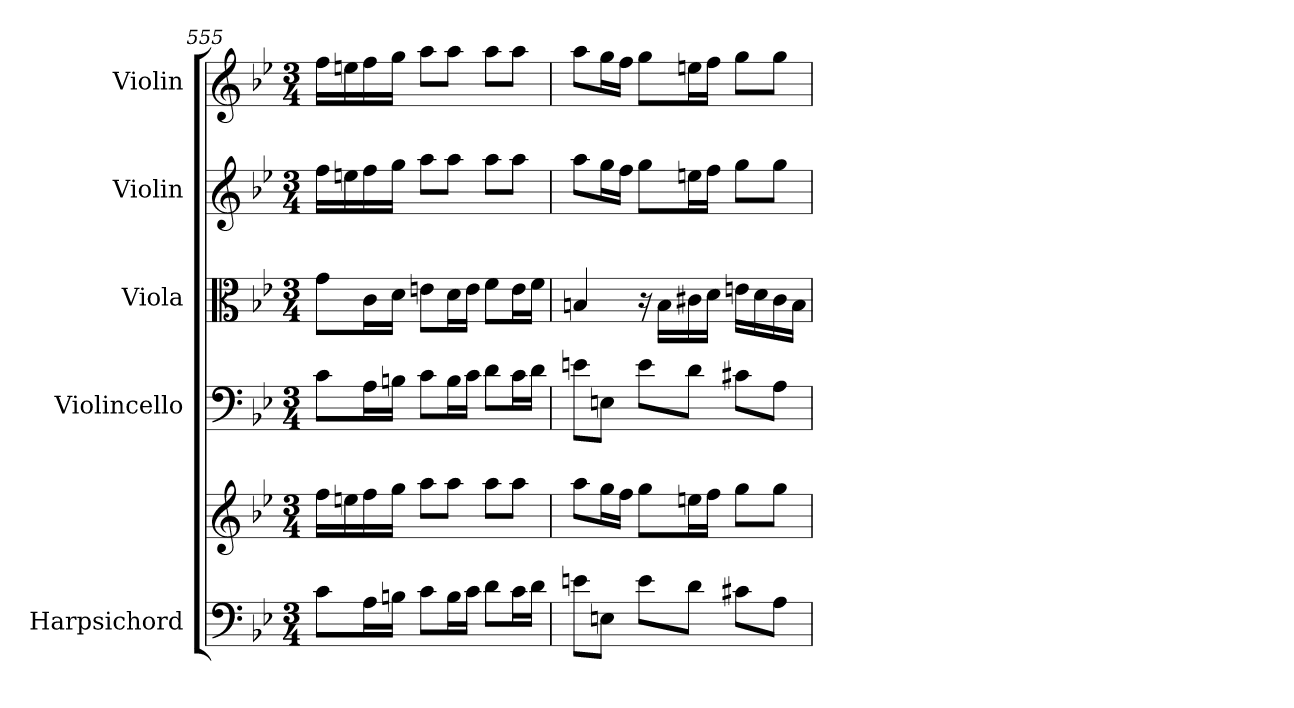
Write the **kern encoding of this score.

**kern	**kern	**kern	**kern	**kern	**kern
*part5	*part5	*part4	*part3	*part2	*part1
*staff6	*staff5	*staff4	*staff3	*staff2	*staff1
*I"Harpsichord	*	*I"Violincello	*I"Viola	*I"Violin	*I"Violin
*I'Hpschd	*	*I'Vc	*I'Vla	*I'Vln	*I'Vln
*clefF4	*clefG2	*clefF4	*clefC3	*clefG2	*clefG2
*k[b-e-]	*k[b-e-]	*k[b-e-]	*k[b-e-]	*k[b-e-]	*k[b-e-]
*M3/4	*M3/4	*M3/4	*M3/4	*M3/4	*M3/4
=555	=555	=555	=555	=555	=555
8c\L	16ff\LL	8c\L	8g\L	16ff\LL	16ff\LL
.	16een\	.	.	16een\	16een\
16A\L	16ff\	16A\L	16c\L	16ff\	16ff\
16Bn\JJ	16gg\JJ	16Bn\JJ	16d\JJ	16gg\JJ	16gg\JJ
8c\L	8aa\L	8c\L	8en\L	8aa\L	8aa\L
16B\L	8aa\J	16B\L	16d\L	8aa\J	8aa\J
16c\JJ	.	16c\JJ	16e\JJ	.	.
8d\L	8aa\L	8d\L	8f\L	8aa\L	8aa\L
16c\L	8aa\J	16c\L	16e\L	8aa\J	8aa\J
16d\JJ	.	16d\JJ	16f\JJ	.	.
!!LO:LB:g=z
=556	=556	=556	=556	=556	=556
8en\L	8aa\L	8en\L	4Bn/	8aa\L	8aa\L
8En\J	16gg\L	8En\J	.	16gg\L	16gg\L
.	16ff\JJ	.	.	16ff\JJ	16ff\JJ
8e\L	8gg\L	8e\L	16r	8gg\L	8gg\L
.	.	.	16B\LL	.	.
8d\J	16een\L	8d\J	16c#X\	16een\L	16een\L
.	16ff\JJ	.	16d\JJ	16ff\JJ	16ff\JJ
8c#X\L	8gg\L	8c#X\L	16en\LL	8gg\L	8gg\L
.	.	.	16d\	.	.
8A\J	8gg\J	8A\J	16c#\	8gg\J	8gg\J
.	.	.	16B\JJ	.	.
=	=	=	=	=	=
*-	*-	*-	*-	*-	*-
